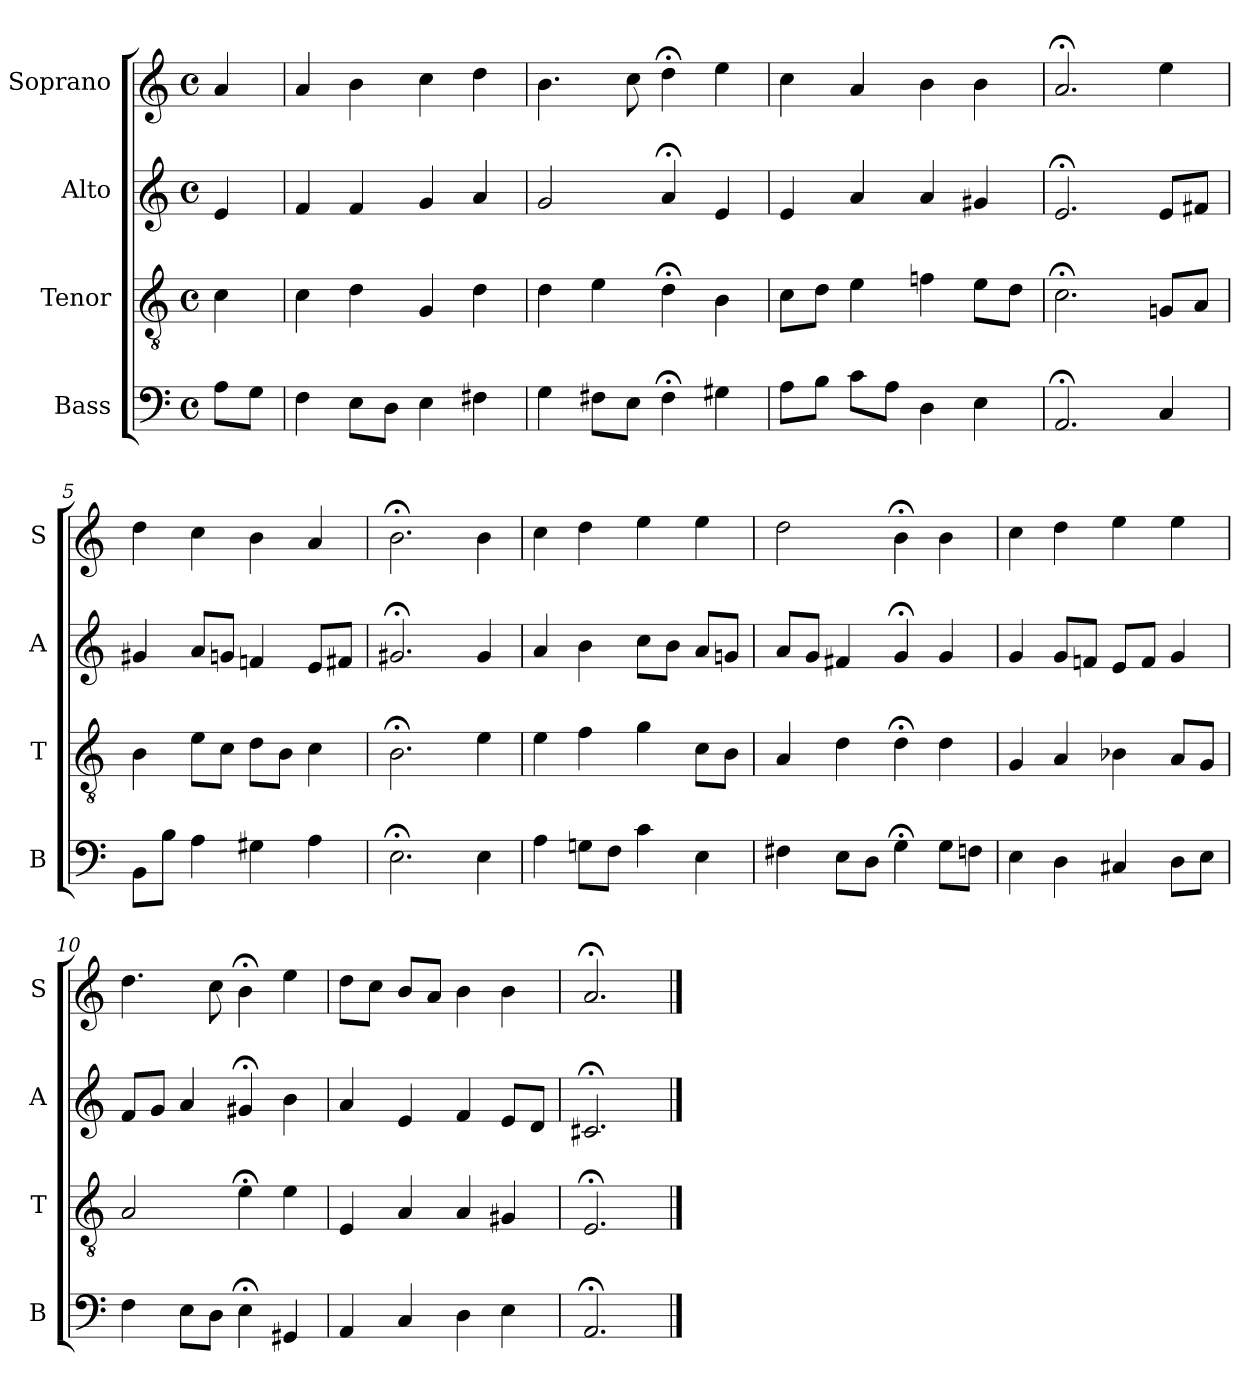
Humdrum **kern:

**kern	**kern	**kern	**kern
*part4	*part3	*part2	*part1
*staff4	*staff3	*staff2	*staff1
*I"Bass	*I"Tenor	*I"Alto	*I"Soprano
*I'B	*I'T	*I'A	*I'S
*clefF4	*clefGv2	*clefG2	*clefG2
*k[]	*k[]	*k[]	*k[]
*a:	*a:	*a:	*a:
*M4/4	*M4/4	*M4/4	*M4/4
*met(c)	*met(c)	*met(c)	*met(c)
*MM100	*MM100	*MM100	*MM100
=	=	=	=
8AL	4c	4e	4a
8GJ	.	.	.
=1	=1	=1	=1
4F	4c	4f	4a
8EL	4d	4f	4b
8DJ	.	.	.
4E	4G	4g	4cc
4F#X	4d	4a	4dd
=2	=2	=2	=2
4G	4d	2g	4.b
8F#XL	4e	.	.
8EJ	.	.	8cc
4F#;<	4d;<	4a;<	4dd;<
4G#X	4B	4e	4ee
=3	=3	=3	=3
8AL	8cL	4e	4cc
8BJ	8dJ	.	.
8cL	4e	4a	4a
8AJ	.	.	.
4D	4fn	4a	4b
4E	8eL	4g#X	4b
.	8dJ	.	.
=4	=4	=4	=4
2.AA;<	2.c;<	2.e;<	2.a;<
4C	8GnL	8eL	4ee
.	8AJ	8f#XJ	.
=5	=5	=5	=5
8BBL	4B	4g#X	4dd
8BJ	.	.	.
4A	8eL	8aL	4cc
.	8cJ	8gnJ	.
4G#X	8dL	4fn	4b
.	8BJ	.	.
4A	4c	8eL	4a
.	.	8f#XJ	.
=6	=6	=6	=6
2.E;<	2.B;<	2.g#X;<	2.b;<
4E	4e	4g#	4b
=7	=7	=7	=7
4A	4e	4a	4cc
8GnL	4f	4b	4dd
8FJ	.	.	.
4c	4g	8ccL	4ee
.	.	8bJ	.
4E	8cL	8aL	4ee
.	8BJ	8gnJ	.
=8	=8	=8	=8
4F#X	4A	8aL	2dd
.	.	8gJ	.
8EL	4d	4f#X	.
8DJ	.	.	.
4G;<	4d;<	4g;<	4b;<
8GL	4d	4g	4b
8FnJ	.	.	.
=9	=9	=9	=9
4E	4G	4g	4cc
4D	4A	8gL	4dd
.	.	8fnJ	.
4C#X	4B-X	8eL	4ee
.	.	8fJ	.
8DL	8AL	4g	4ee
8EJ	8GJ	.	.
=10	=10	=10	=10
4F	2A	8fL	4.dd
.	.	8gJ	.
8EL	.	4a	.
8DJ	.	.	8cc
4E;<	4e;<	4g#X;<	4b;<
4GG#X	4e	4b	4ee
=11	=11	=11	=11
4AA	4E	4a	8ddL
.	.	.	8ccJ
4C	4A	4e	8bL
.	.	.	8aJ
4D	4A	4f	4b
4E	4G#X	8eL	4b
.	.	8dJ	.
=12	=12	=12	=12
2.AA;<	2.E;<	2.c#X;<	2.a;<
==	==	==	==
*-	*-	*-	*-
